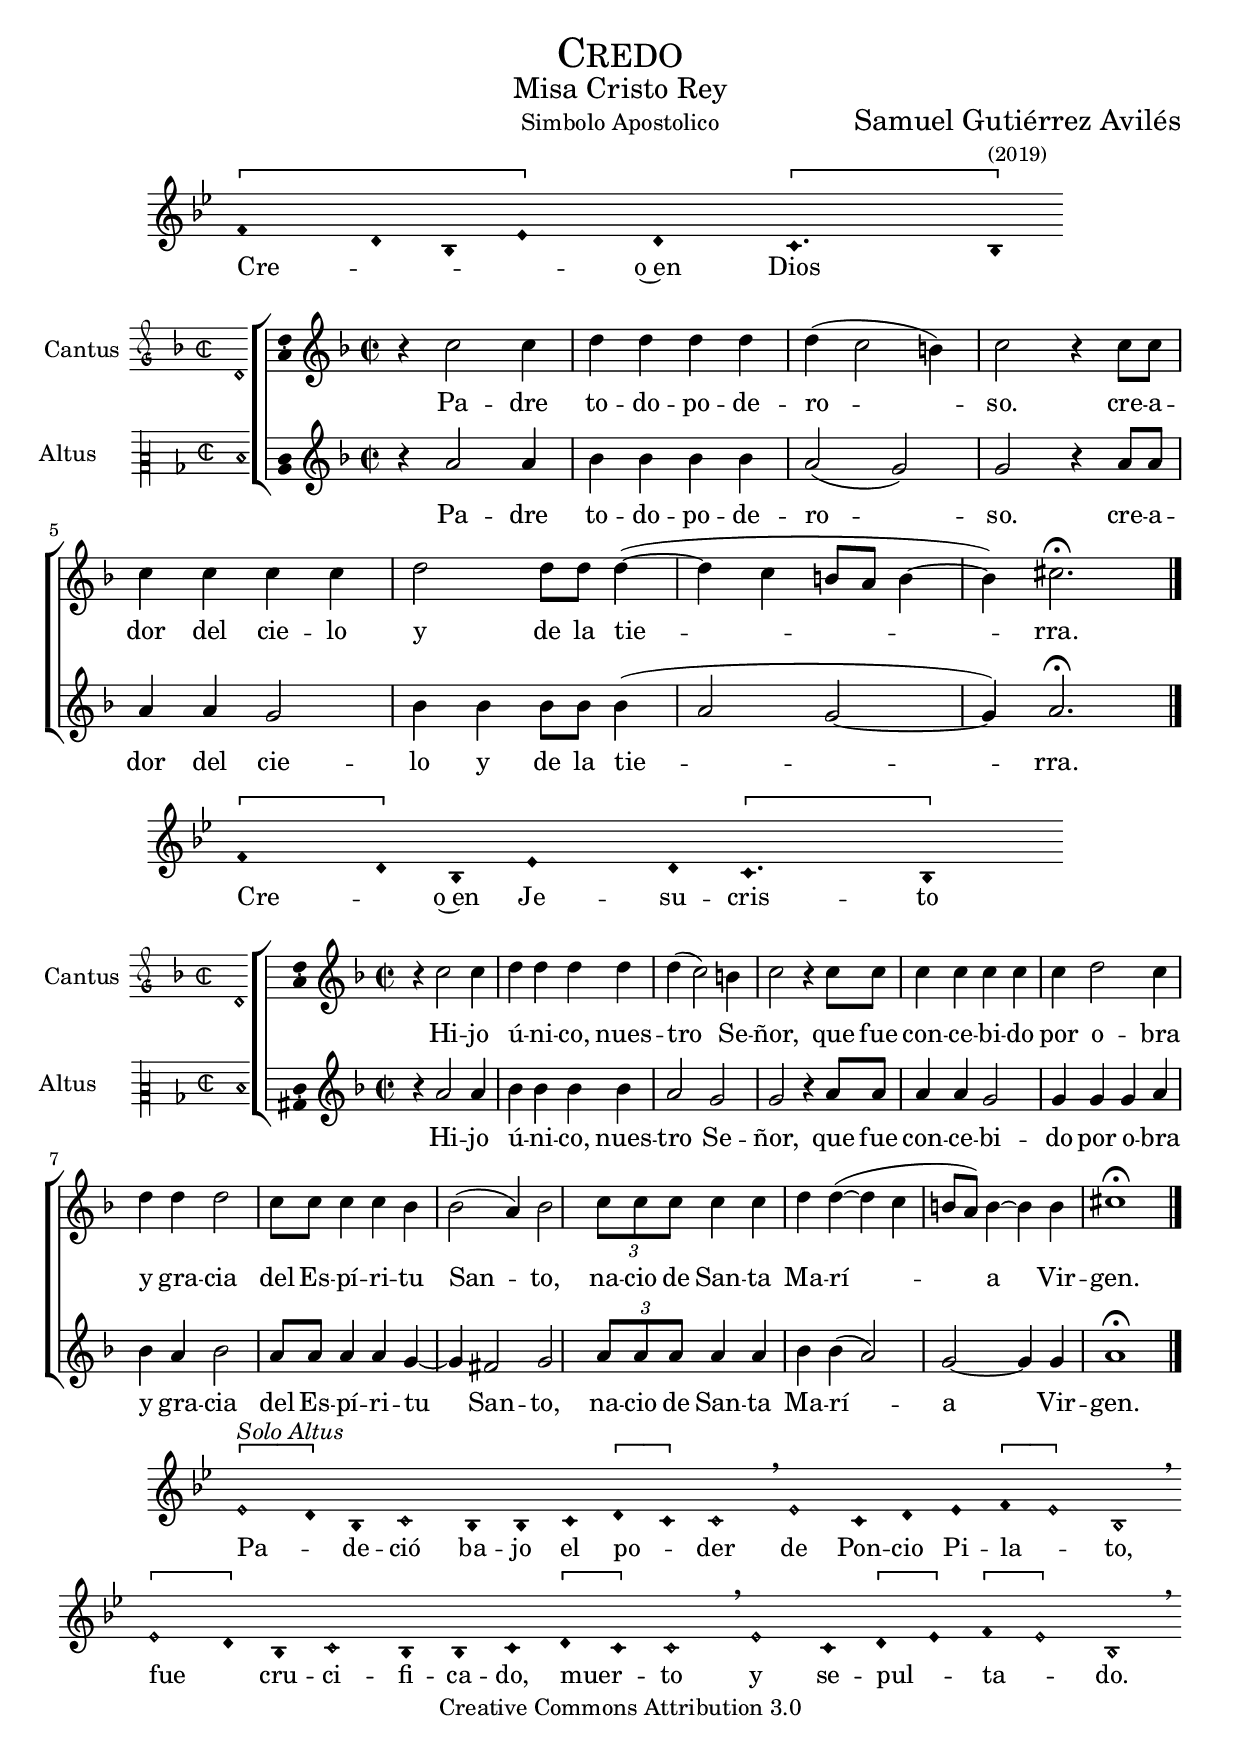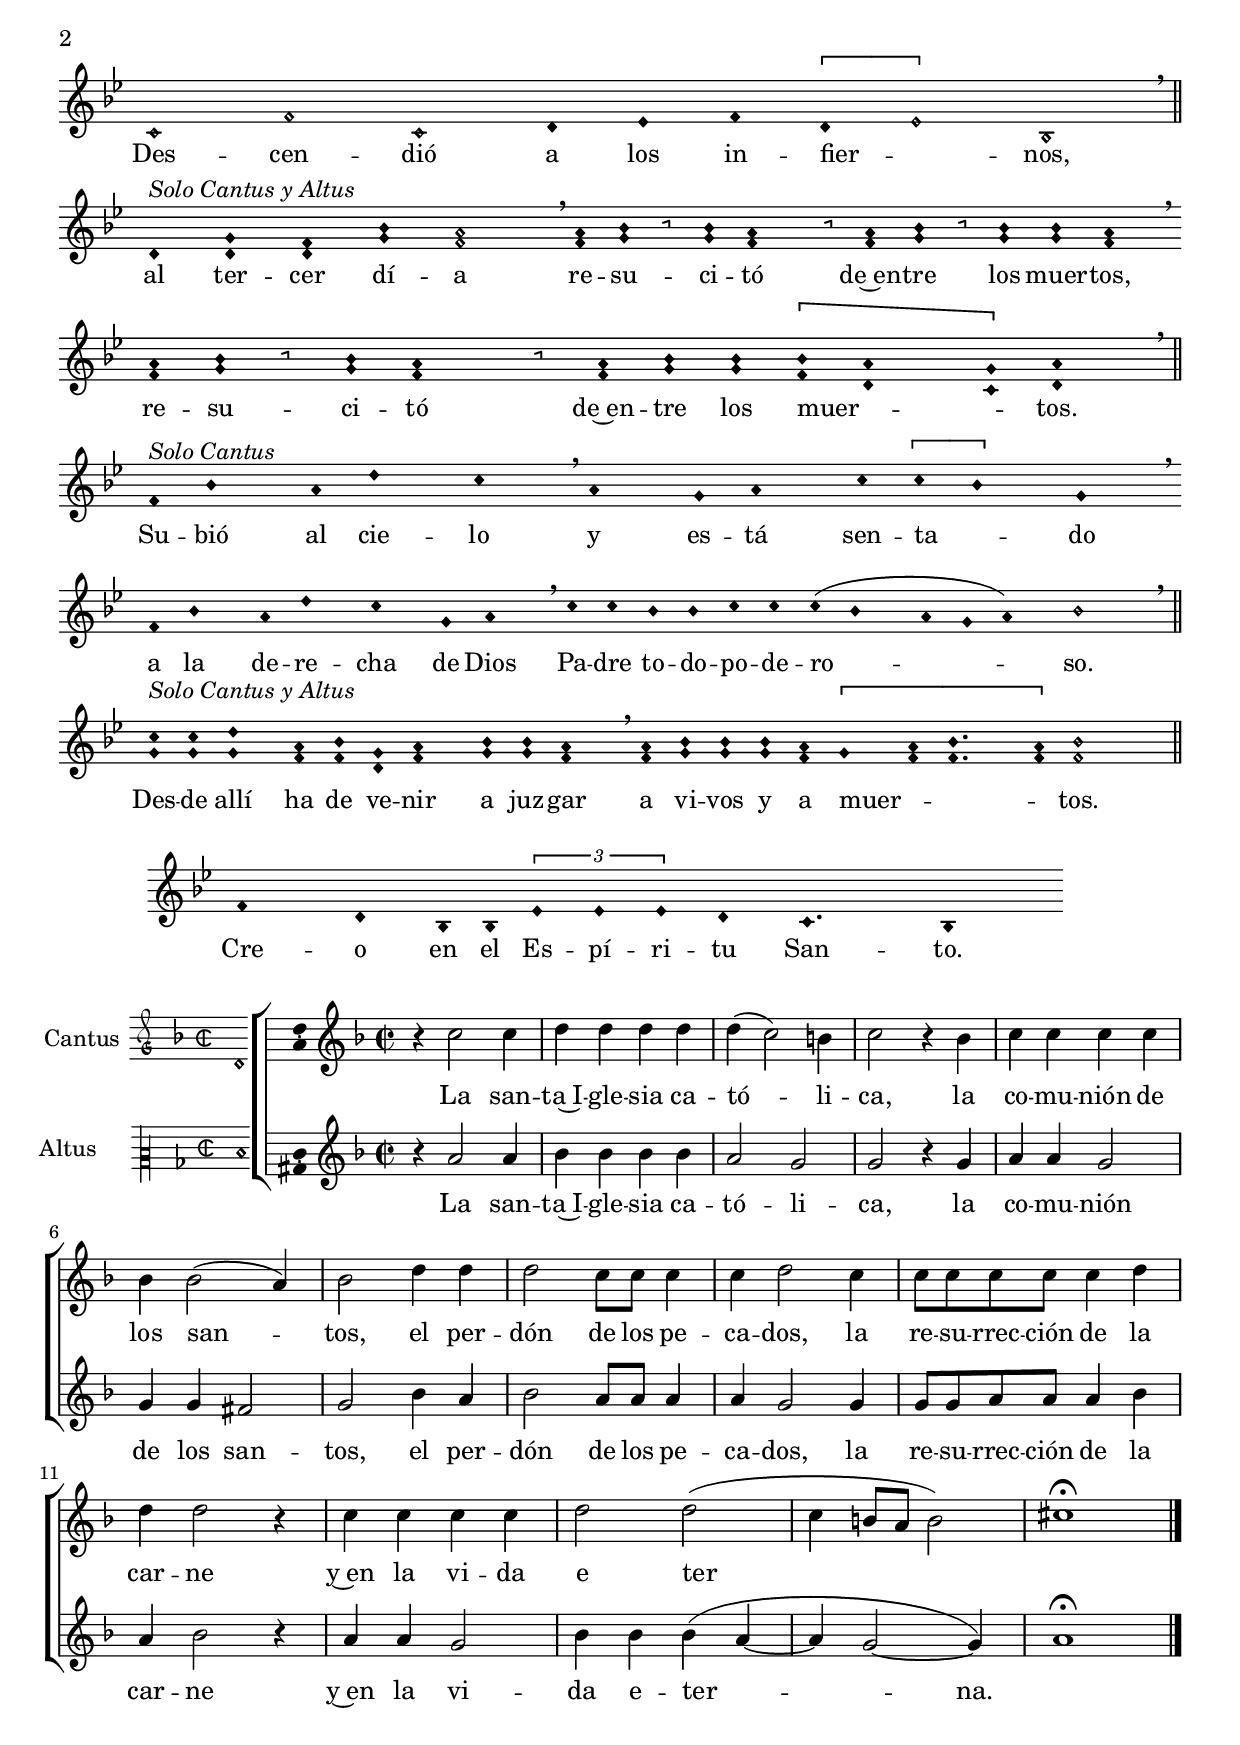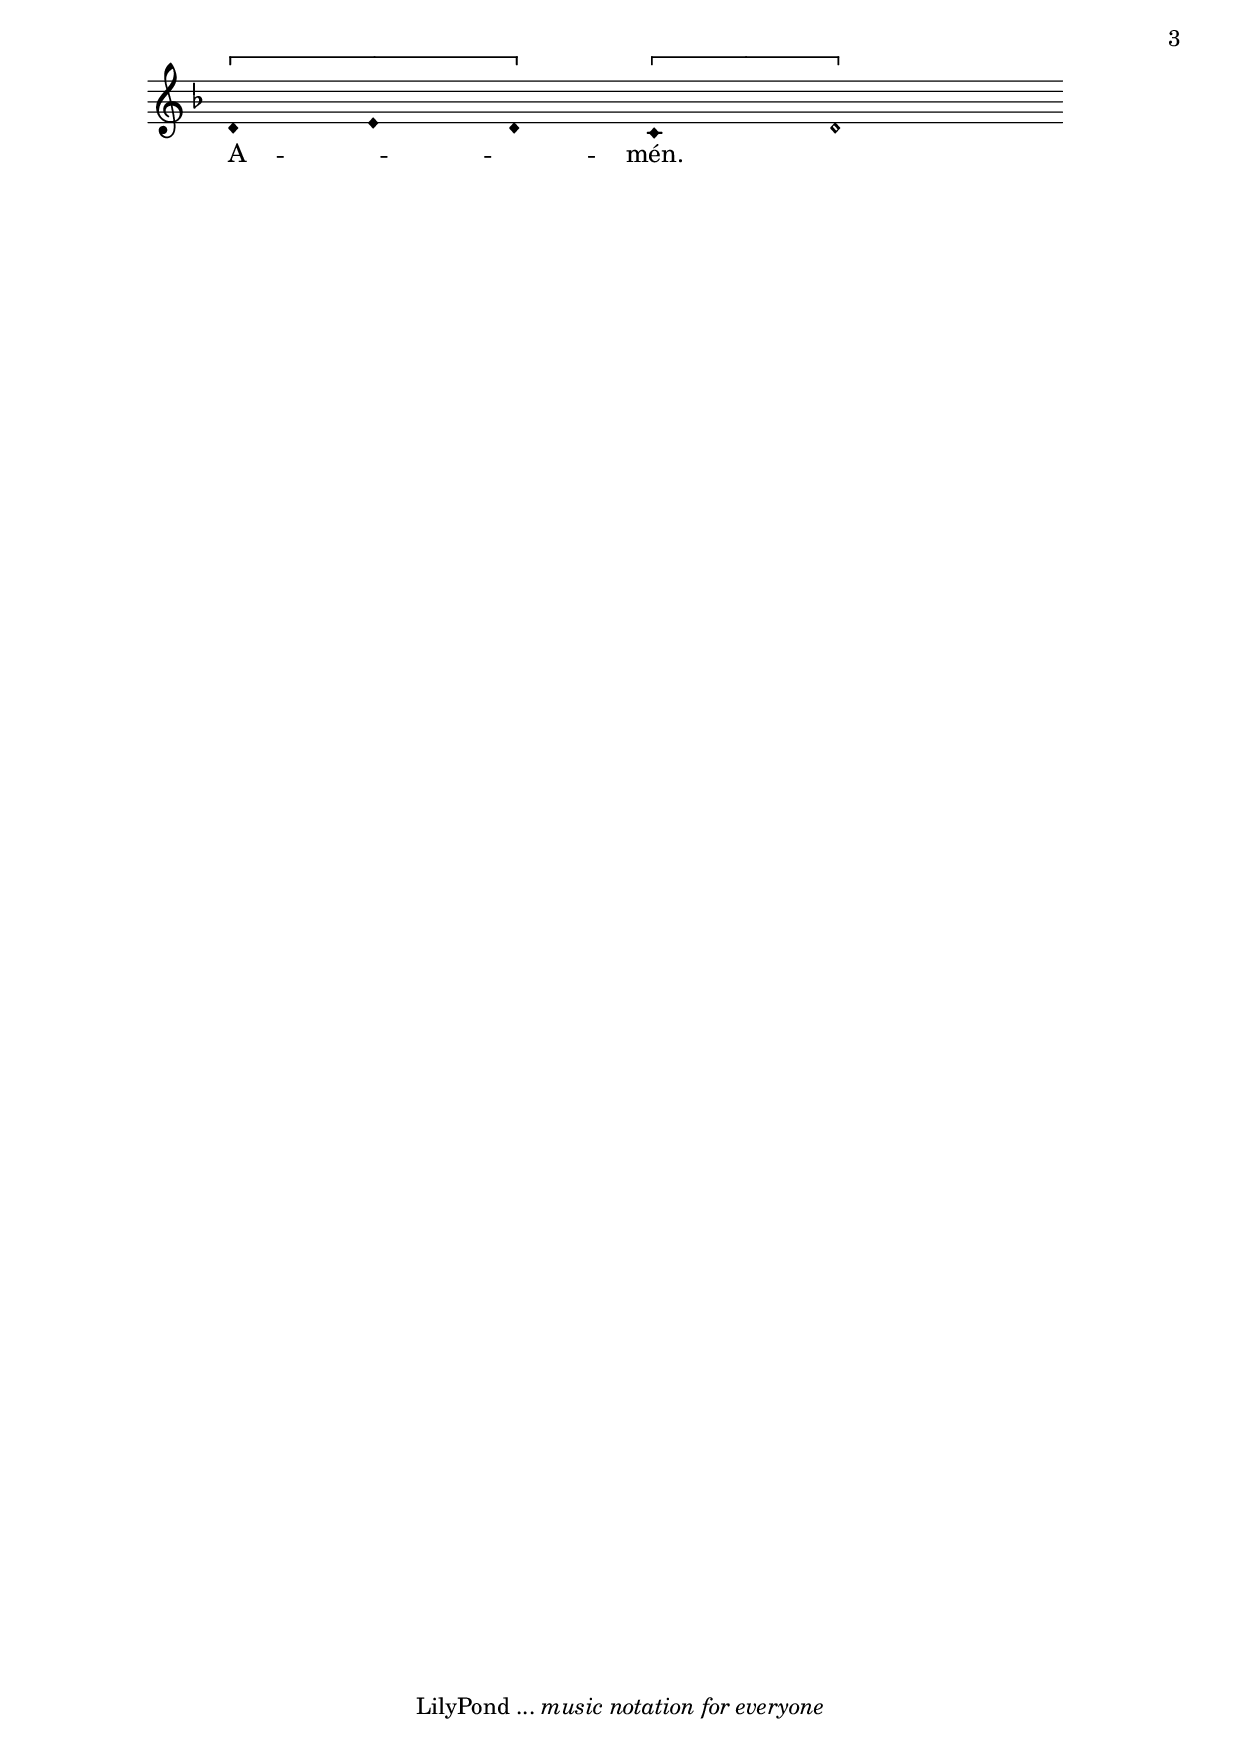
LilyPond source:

% ****************************************************************
%	Credo in unum Deum - Melodia a modo del renacimiento
%	by serach.sam@
% ****************************************************************
\language "espanol"
\version "2.19.82"

%#(set-global-staff-size 16.4)

% --- Cabecera
\markup { \fill-line { \center-column { \fontsize #5 \smallCaps "Credo" \fontsize #2 "Misa Cristo Rey" } } }
\markup { \fill-line { " " "Simbolo Apostolico" \center-column { \fontsize #2 "Samuel Gutiérrez Avilés" \small "(2019)" } } }
\header {
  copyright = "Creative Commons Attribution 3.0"
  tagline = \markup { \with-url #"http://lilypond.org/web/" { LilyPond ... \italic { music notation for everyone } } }
  breakbefore = ##t
}

% --- Musica

% --- invocacion
\score{
<<
    \new Voice = "invocacion" {
        \override Staff.TimeSignature.stencil = #'()
        \override Stem.transparent = ##t
        \set Score.timing = ##f
        \override NoteHead.style = #'neomensural        
        \key sol \minor
        \relative do' {
          \[fa4 re8 sib8 mib4\] re \[do4. sib8\]
        }
    }
    \new Lyrics \lyricsto "invocacion" {
        \lyricmode {
            Cre -- _ _ _ o~en Dios
        }
    }
>>
    \layout {
        indent = 1.5 \cm
        line-width = 17\cm
        ragged-right = ##f
    }
    \midi {}
}

% --- Parametro globales
global = {
    \tempo 4 = 110
    \key re \minor
    \time 2/2  
    \skip 1
}

cantus_gloria = \relative do'' {
    r4 do2 do4
    re4 re re re
    re( do2 si4)
    do2 r4 do8 do 
    do4 do do do
    re2 re8 re re4(~
    re4 do si8 la si4~
    si4) dos2. \fermata
    \bar "|."
    
}

altus_gloria = \relative do'' {
    r4 la2 la4
    sib4 sib sib sib
    la2( sol2)
    sol2 r4 la8 la 
    la4 la sol2 
    sib4 sib sib8 sib sib4(
    la2 sol~ sol4) la2. \fermata
}

textocantus_gloria = \lyricmode{
    Pa -- dre to -- do -- po -- de -- ro -- _ _ so. 
    cre -- a -- dor del cie -- lo y de la tie -- _ _ _ _ _ _ rra.
}

textoaltus_gloria = \lyricmode{
    Pa -- dre to -- do -- po -- de -- ro -- _ so. 
    cre -- a -- dor del cie -- lo y de la tie -- _ _ _ rra.
}

incipitcantus = \markup {
    \score {
        {
            \set Staff.instrumentName = "Cantus "
            \override NoteHead.style = #'neomensural
            \override Staff.TimeSignature.style = #'neomensural
            \cadenzaOn 
            \clef "petrucci-g"
            \key re \minor
            \time 2/2
            re'1
        } 
        \layout { line-width = 20 indent = 0 }
    }
}

incipitaltus=\markup{
	\score{
		{ 
            \set Staff.instrumentName = "Altus     "
            \override NoteHead.style = #'neomensural 
            \override Staff.TimeSignature.style = #'neomensural
            \cadenzaOn
            \clef "petrucci-c2"
            \key re \minor
            \time 2/2
            re'1
		} 
        \layout { line-width = 20 indent = 0 }
	}
}


\score {
    \new ChoirStaff<<
        \new Staff <<
            \global
            \new Voice = "soprano" {
                %\set Staff.midiInstrument = #"choir aahs"
                \set Staff.instrumentName = \incipitcantus
                \clef "treble"
                \cantus_gloria
            }
            \new Lyrics \lyricsto "soprano" { \textocantus_gloria }
        >>

        \new Staff <<
            \global
            \new Voice = "alto" {
                %\set Staff.midiInstrument = #"choir aahs"
                \set Staff.instrumentName = \incipitaltus
                \clef "treble"
                \altus_gloria
            }
            \new Lyrics \lyricsto "alto" { \textoaltus_gloria }
        >>
    >>

    \layout{ 
        \context {
            \Lyrics 
                \override VerticalAxisGroup.staff-affinity = #UP
                \override VerticalAxisGroup.nonstaff-relatedstaff-spacing = #'((basic-distance . 0) (minimum-distance . 0) (padding . 1))
                \override LyricText.font-size = #1.2
                \override LyricHyphen.minimum-distance = #0.5
        }
        \context {
            \Score 
                tempoHideNote = ##t
                \override BarNumber.padding = #2 
        }
        \context {
            \Voice 
                melismaBusyProperties = #'()
        }
        \context {
            \Staff 
                \override VerticalAxisGroup.staff-staff-spacing = #'((basic-distance . 11) (minimum-distance . 0) (padding . 1))
                \consists Ambitus_engraver 
                \override LigatureBracket.padding = #1
        }
    }
    \midi { }
}

% --- invocacion
\score{
<<
    \new Voice = "invocacion" {
        \override Staff.TimeSignature.stencil = #'()
        \override Stem.transparent = ##t
        \set Score.timing = ##f
        \override NoteHead.style = #'neomensural        
        \key sol \minor
        \relative do' {
            \[fa4 re8\] sib8 mib4 re8 \[do4. sib4\]
        }
    }
    \new Lyrics \lyricsto "invocacion" {
        \lyricmode {
            Cre -- _ o~en Je -- su -- cris -- to
        }
    }
>>
    \layout {
        indent = 1.5 \cm
        line-width = 17\cm
        ragged-right = ##f
    }
    \midi {}
}

cantus_senyor = \relative do'' {
    r4 do2 do4
    re4 re re re
    re( do2) si4
    do2 r4 do8 do 
    do4 do do do
    do4 re2 do4
    re4 re re2
    do8 do do4 do
    sib4 sib2( la4)
    sib2
    \tuplet 3/2 {do8 do do} do4 do re re4~(
    re4 do si8 la) si4~
    si4 si4 dos1 \fermata
    \bar "|."
}

altus_senyor = \relative do'' {
    r4 la2 la4
    sib4 sib sib sib
    la2 sol2
    sol2 r4 la8 la 
    la4 la sol2 
    sol4 sol sol4 la4
    sib4 la sib2
    la8 la la4 la
    sol4~ sol4 fas2
    sol2
    \tuplet 3/2 {la8 la la} la4 la sib sib4(
    la2) sol~ sol4 sol4 la1 \fermata
}

textocantus_senyor = \lyricmode{
    Hi -- jo ú -- ni -- co, nues -- tro _ Se -- ñor,
    que fue con -- ce -- bi -- do por o -- bra y gra -- cia del Es -- pí -- ri -- tu San -- _ to,
    na -- cio de San -- ta Ma -- rí -- _ _ _ _ a _ Vir -- gen.
}

textoaltus_senyor = \lyricmode{
    Hi -- jo ú -- ni -- co, nues -- tro Se -- ñor,
    que fue con -- ce -- bi -- do por o -- bra y gra -- cia del Es -- pí -- ri -- tu _ San -- to,
    na -- cio de San -- ta Ma -- rí -- _ a _ Vir -- gen.
}

\score {
    \new ChoirStaff<<
        \new Staff <<
            \global
            \new Voice = "v1" {
                %\set Staff.midiInstrument = #"choir aahs"
                \set Staff.instrumentName = \incipitcantus
                \clef "treble"
                \cantus_senyor
            }
            \new Lyrics \lyricsto "v1" { \textocantus_senyor }
        >>

        \new Staff <<
            \global
            \new Voice = "v2" {
                %\set Staff.midiInstrument = #"choir aahs"
                \set Staff.instrumentName = \incipitaltus
                \clef "treble"
                \altus_senyor
            }
            \new Lyrics \lyricsto "v2" { \textoaltus_senyor }
        >>
    >>

    \layout{ 
        \context {
            \Lyrics 
                \override VerticalAxisGroup.staff-affinity = #UP
                \override VerticalAxisGroup.nonstaff-relatedstaff-spacing = #'((basic-distance . 0) (minimum-distance . 0) (padding . 1))
                \override LyricText.font-size = #1.2
                \override LyricHyphen.minimum-distance = #0.5
        }
        \context {
            \Score 
                tempoHideNote = ##t
                \override BarNumber.padding = #2 
        }
        \context {
            \Voice 
                melismaBusyProperties = #'()
        }
        \context {
            \Staff 
                \override VerticalAxisGroup.staff-staff-spacing = #'((basic-distance . 11) (minimum-distance . 0) (padding . 1))
                \consists Ambitus_engraver 
                \override LigatureBracket.padding = #1
        }
    }
    \midi { }
}

% --- invocacion
\score{
<<
    \new Voice = "invocacion" {
        %\set Staff.midiInstrument = #"choir aahs"
        \override Staff.TimeSignature.stencil = #'()
        \override Stem.transparent = ##t
        \set Score.timing = ##f
        \override NoteHead.style = #'neomensural
        \override Rest.style = #'neomensural
        \key sol \minor
        \relative do' {
            \[mib2^\markup{ \italic "Solo Altus"} re4\] sib do2 sib4 sib do4 \[re do4\] do2 \breathe mib2 do4 re mib4 \[fa mib2\] sib \breathe
            
            \bar "" \break
            
            \[mib2 re4\] sib do2 sib4 sib do4 \[re do4\] do2 \breathe mib2 do4 \[re mib4\] \[fa mib2\] sib \breathe
            
            \bar "" \break
            
            do2 fa do re4 mib fa \[re mib2\] sib \breathe
            
            \bar "||" \break
            
            re4^\markup{ \italic "Solo Cantus y Altus"} <sol re> <fa re> <sib sol> <la fa>2 \breathe <la fa>8 <sib sol> r <sib sol> <la fa>4 r8 <la fa>8 <sib sol> r <sib sol>16 <sib sol> <la fa>4 \breathe
            
            \bar "" \break
            
            <la fa>8 <sib sol> r <sib sol> <la fa>4 r8 <la fa>8 <sib sol> <sib sol>8 \[<sib fa> <la re,>4 <sol do,>8\] <la re,>4 \breathe
            
            \bar "||" \break
            
            fa8^\markup{ \italic "Solo Cantus"} sib4 la8 re4 do4 \breathe la4 sol8 la4 do8 \[do sib4\] sol \breathe
            
            \bar "" \break
            
            fa8 sib4 la8 re4 do4 sol8 la4 \breathe do8 do sib sib do do do( sib4 la8 sol la4) sib2 \breathe
            
            \bar "||" \break
            
            <do sol>8^\markup{ \italic "Solo Cantus y Altus"} <do sol> <re sol,>4 <la fa>8 <sib fa> <sol re> <la fa>4 <sib sol>8 <sib sol> <la fa>4 \breathe <la fa>8 <sib sol> <sib sol> <sib sol>8 <la fa> \[sol4 <la fa>8 <sib fa>4. <la fa>8\] <sib fa>2
            
            \bar "||"
        }
    }
    \new Lyrics \lyricsto "invocacion" {
        \lyricmode {
            Pa -- _ de -- ció ba -- jo el po -- _ der de Pon -- cio Pi -- la -- _ to,
            fue _ cru -- ci -- fi -- ca -- do, muer -- _ to y se -- pul -- _ ta -- _ do.
            Des -- cen -- dió a los in -- fier -- _ nos,
            al ter -- cer dí -- a re -- su -- ci -- tó de~en -- tre los muer -- tos,
            re -- su -- ci -- tó de~en -- tre los muer -- _ _ tos.
            Su -- bió al cie -- lo y es -- tá sen -- ta -- _ do
            a la de -- re -- cha de Dios Pa -- dre to -- do -- po -- de -- ro -- so.
            Des -- de allí ha de ve -- nir a juz -- gar a vi -- vos y a muer -- _ _ _ tos.
        }
    }
>>
    \layout {
        indent = 1.5 \cm
        %line-width = 17\cm
        ragged-right = ##f
    }
    \midi {}
}

% --- invocacion
\score{
<<
    \new Voice = "invocacion" {
        \override Staff.TimeSignature.stencil = #'()
        \override Stem.transparent = ##t
        \set Score.timing = ##f
        \override NoteHead.style = #'neomensural        
        \key sol \minor
        \relative do' {
            fa4 re8 sib16 sib \tuplet 3/2 {mib8 mib mib} re8 do4. sib4
        }
    }
    \new Lyrics \lyricsto "invocacion" {
        \lyricmode {
            Cre -- o en el Es -- pí -- ri -- tu San -- to.
        }
    }
>>
    \layout {
        indent = 1.5 \cm
        line-width = 17\cm
        ragged-right = ##f
    }
    \midi {}
}

cantus_estas = \relative do'' {
    r4 do2 do4
    re4 re re re
    re( do2) si4
    do2 r4 sib
    do4 do do do
    sib4 sib2( la4)
    sib2 re4 re 
    re2 do8 do do4 
    do4 re2 do4 
    do8 do do do do4 re 
    re re2 r4
    do4 do do do
    re2 re2( 
    do4 si8 la si2) 
    dos1 \fermata
    \bar "|."
}

altus_estas = \relative do'' {
    r4 la2 la4
    sib4 sib sib sib
    la2 sol2
    sol2 r4 sol
    la4 la sol2
    sol4 sol fas2
    sol2 sib4 la 
    sib2 la8 la la4 
    la4 sol2 sol4 
    sol8 sol la la
    la4 sib la sib2 r4
    la4 la sol2 
    sib4 sib sib4( la4~
    la4 sol2~ sol4) 
    la1 \fermata
}

textocantus_estas = \lyricmode{
    La san -- ta~I -- gle -- sia ca -- tó -- _ li -- ca,
    la co -- mu -- nión de los san -- _ tos,
    el per -- dón de los pe -- ca -- dos,
    la re -- su -- rrec -- ción de la car -- ne
    y~en la vi -- da e ter -- _ _ _ _ _ _ na.
}

textoaltus_estas = \lyricmode{
    La san -- ta~I -- gle -- sia ca -- tó -- li -- ca,
    la co -- mu -- nión de los san -- tos,
    el per -- dón de los pe -- ca -- dos,
    la re -- su -- rrec -- ción de la car -- ne
    y~en la vi -- da e -- ter -- _ _ _ na.
}

\score {
    \new ChoirStaff<<
        \new Staff <<
            \global
            \new Voice = "v1" {
                %\set Staff.midiInstrument = #"choir aahs"
                \set Staff.instrumentName = \incipitcantus
                \clef "treble"
                \cantus_estas
            }
            \new Lyrics \lyricsto "v1" { \textocantus_estas }
        >>

        \new Staff <<
            \global
            \new Voice = "v2" {
                %\set Staff.midiInstrument = #"choir aahs"
                \set Staff.instrumentName = \incipitaltus
                \clef "treble"
                \altus_estas
            }
            \new Lyrics \lyricsto "v2" { \textoaltus_estas }
        >>
    >>

    \layout{ 
        \context {
            \Lyrics 
                \override VerticalAxisGroup.staff-affinity = #UP
                \override VerticalAxisGroup.nonstaff-relatedstaff-spacing = #'((basic-distance . 0) (minimum-distance . 0) (padding . 1))
                \override LyricText.font-size = #1.2
                \override LyricHyphen.minimum-distance = #0.5
        }
        \context {
            \Score 
                tempoHideNote = ##t
                \override BarNumber.padding = #2 
        }
        \context {
            \Voice 
                melismaBusyProperties = #'()
        }
        \context {
            \Staff 
                \override VerticalAxisGroup.staff-staff-spacing = #'((basic-distance . 11) (minimum-distance . 0) (padding . 1))
                \consists Ambitus_engraver 
                \override LigatureBracket.padding = #1
        }
    }
    \midi { }
}

% --- invocacion
\score{
<<
    \new Voice = "invocacion" {
        \override Staff.TimeSignature.stencil = #'()
        \override Stem.transparent = ##t
        \set Score.timing = ##f
        \override NoteHead.style = #'neomensural        
        \key re \minor
        \relative do' {
            \[re4 mi re\] \[do re2\]
        }
    }
    \new Lyrics \lyricsto "invocacion" {
        \lyricmode {
         A -- _ _ mén.   
        }
    }
>>
    \layout {
        indent = 1.5 \cm
        line-width = 17\cm
        ragged-right = ##f
    }
}

% --- Musica
\paper{
    #(set-default-paper-size "letter")
	indent=3.5\cm
}
